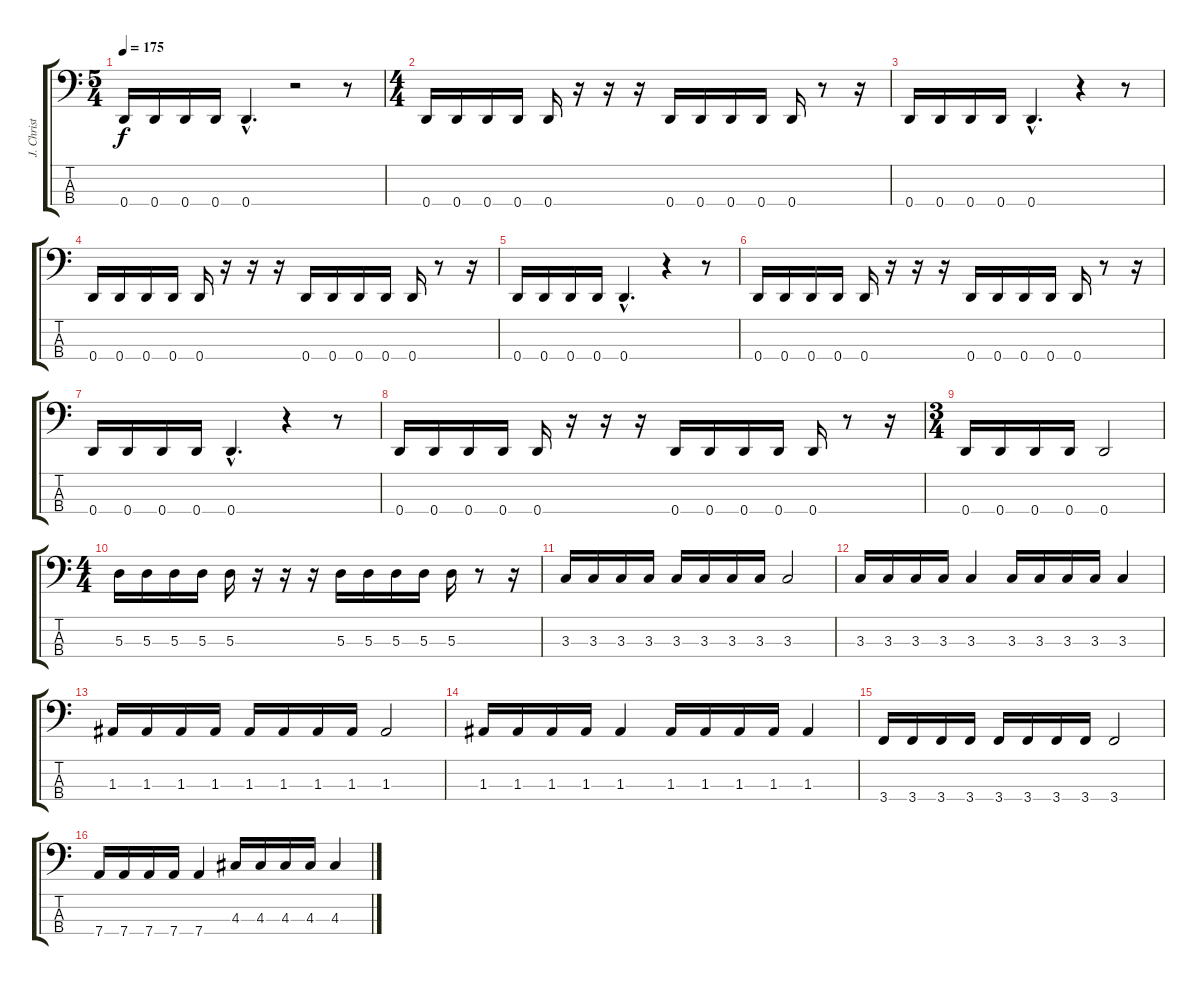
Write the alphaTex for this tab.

\track ("J. Christ" "J. Christ") {instrument electricbassfinger}
\staff {score tabs}
\tuning (G2 D2 A1 D1) {hide}
\ts (5 4)
\tempo 175
\clef f4
\ks c
0.4.16{dy f} 0.4.16 0.4.16 0.4.16 0.4{hac}.4{d} r.2 r.8 |
\ts (4 4)
0.4.16 0.4.16 0.4.16 0.4.16 0.4.16 r.16 r.16 r.16 0.4.16 0.4.16 0.4.16 0.4.16 0.4.16 r.8 r.16 |
0.4.16 0.4.16 0.4.16 0.4.16 0.4{hac}.4{d} r.4 r.8 |
0.4.16 0.4.16 0.4.16 0.4.16 0.4.16 r.16 r.16 r.16 0.4.16 0.4.16 0.4.16 0.4.16 0.4.16 r.8 r.16 |
0.4.16 0.4.16 0.4.16 0.4.16 0.4{hac}.4{d} r.4 r.8 |
0.4.16 0.4.16 0.4.16 0.4.16 0.4.16 r.16 r.16 r.16 0.4.16 0.4.16 0.4.16 0.4.16 0.4.16 r.8 r.16 |
0.4.16 0.4.16 0.4.16 0.4.16 0.4{hac}.4{d} r.4 r.8 |
0.4.16 0.4.16 0.4.16 0.4.16 0.4.16 r.16 r.16 r.16 0.4.16 0.4.16 0.4.16 0.4.16 0.4.16 r.8 r.16 |
\ts (3 4)
0.4.16 0.4.16 0.4.16 0.4.16 0.4.2 |
\ts (4 4)
5.3.16 5.3.16 5.3.16 5.3.16 5.3.16 r.16 r.16 r.16 5.3.16 5.3.16 5.3.16 5.3.16 5.3.16 r.8 r.16 |
3.3.16 3.3.16 3.3.16 3.3.16 3.3.16 3.3.16 3.3.16 3.3.16 3.3.2 |
3.3.16 3.3.16 3.3.16 3.3.16 3.3.4 3.3.16 3.3.16 3.3.16 3.3.16 3.3.4 |
1.3.16 1.3.16 1.3.16 1.3.16 1.3.16 1.3.16 1.3.16 1.3.16 1.3.2 |
1.3.16 1.3.16 1.3.16 1.3.16 1.3.4 1.3.16 1.3.16 1.3.16 1.3.16 1.3.4 |
3.4.16 3.4.16 3.4.16 3.4.16 3.4.16 3.4.16 3.4.16 3.4.16 3.4.2 |
7.4.16 7.4.16 7.4.16 7.4.16 7.4.4 4.3.16 4.3.16 4.3.16 4.3.16 4.3.4
